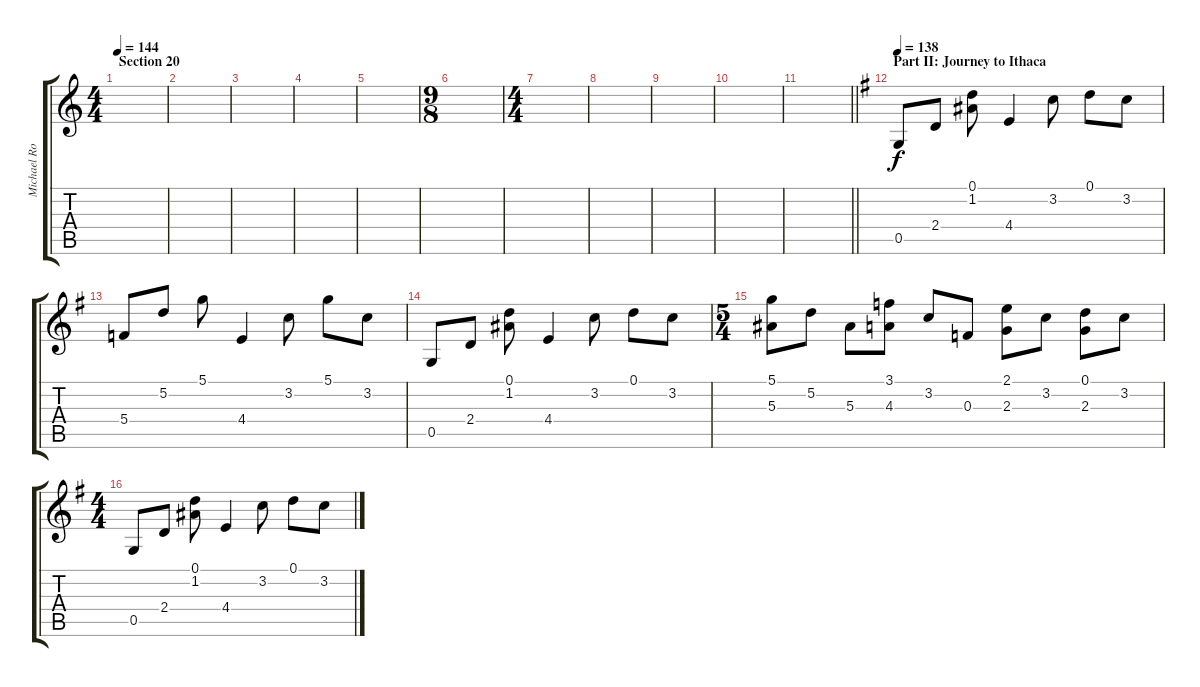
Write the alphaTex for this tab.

\track ("Michael Romeo (clean guitar)" "Michael Ro") {instrument acousticguitarsteel}
\staff {score tabs}
\tuning (D4 A3 F3 C3 G2 D2) {hide}
\ts (4 4)
\section ("" "Section 20")
\tempo 144
\clef g2
\ks aminor
|
|
|
|
|
\ts (9 8)
|
\ts (4 4)
\ks c
|
|
\ks aminor
|
|
\barLineRight lightlight
|
\section ("" "Part II: Journey to Ithaca")
\tempo 138
\ks eminor
0.5.8 2.4.8 (0.1 1.2).8 4.4.4 3.2.8 0.1.8 3.2.8 |
5.4.8 5.2.8 5.1.8 4.4.4 3.2.8 5.1.8 3.2.8 |
0.5.8 2.4.8 (0.1 1.2).8 4.4.4 3.2.8 0.1.8 3.2.8 |
\ts (5 4)
(5.1 5.3).8 5.2.8 5.3.8 (3.1 4.3).8 3.2.8 0.3.8 (2.1 2.3).8 3.2.8 (0.1 2.3).8 3.2.8 |
\ts (4 4)
0.5.8 2.4.8 (0.1 1.2).8 4.4.4 3.2.8 0.1.8 3.2.8
